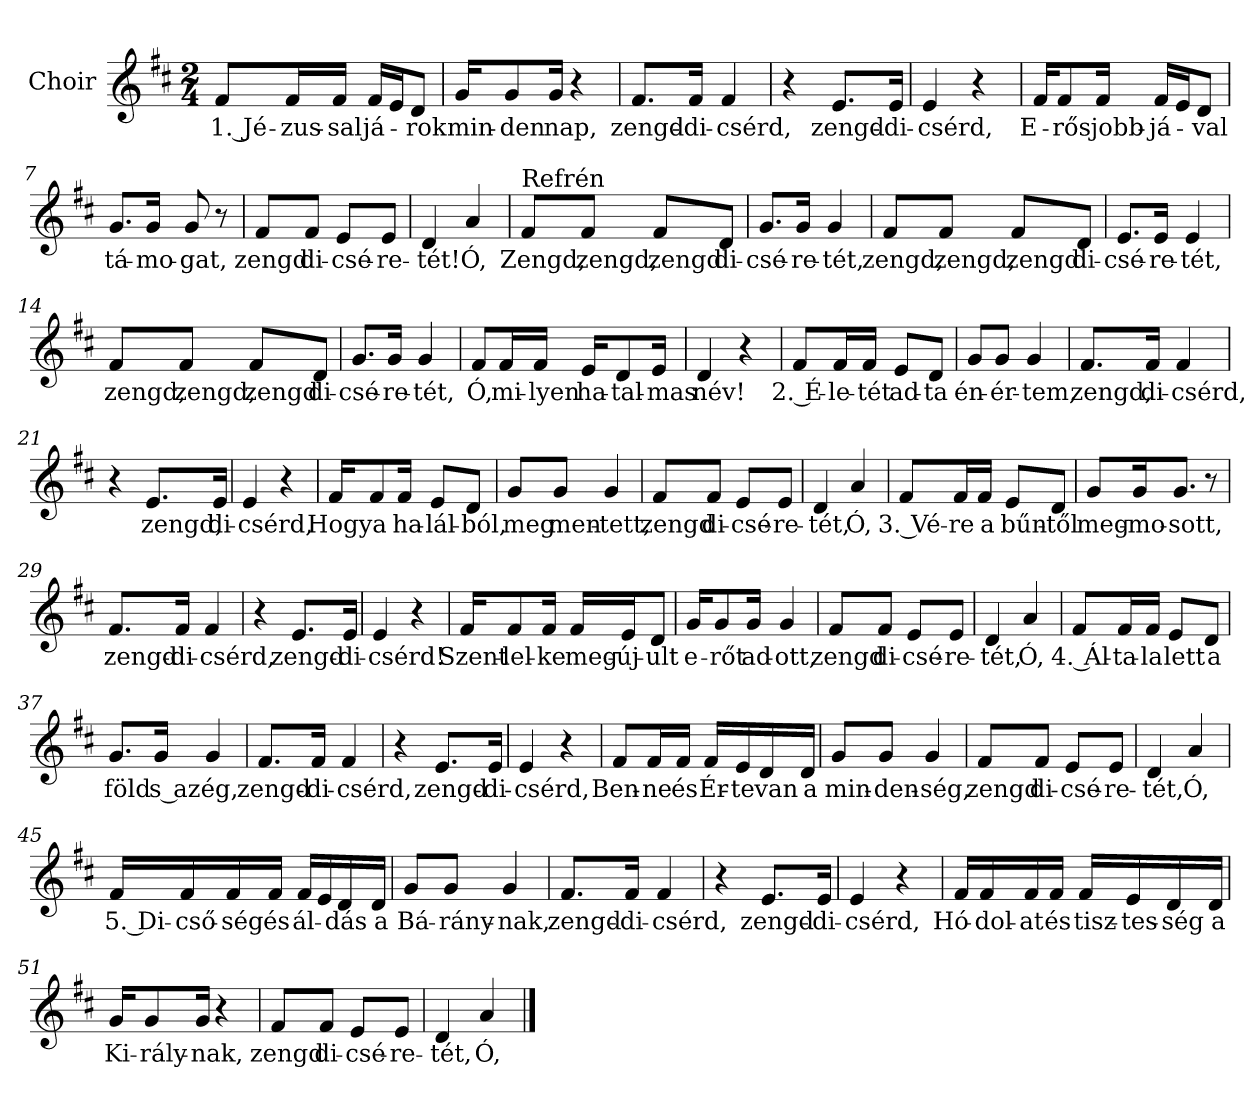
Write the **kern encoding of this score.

**kern	**text
*part1	*part1
*staff1	*staff1
*I"Choir	*
*I'Ch	*
*clefG2	*
*k[f#c#]	*
*D:	*
*M2/4	*
=1	=1
8f#/L	1. Jé-
16f#/	-zus-
16f#/J	-sal
16f#/L	já-
16e/	.
8d/J	-rok
=2	=2
16g/L	min-
8g/	-den
16g/J	nap,
4r	.
=3	=3
8.f#/L	zengd-
16f#/J	-di-
4f#/	-csérd,
=4	=4
4r	.
8.e/L	zengd-
16e/J	-di-
=5	=5
4e/	-csérd,
4r	.
!!LO:LB:g=z
=6	=6
16f#/L	E-
8f#/	-rős
16f#/J	jobb-
16f#/L	-já-
16e/	.
8d/J	-val
=7	=7
8.g/L	tá-
16g/J	-mo-
8g/	-gat,
8r	.
=8	=8
8f#/L	zengd
8f#/J	di-
8e/L	-csé-
8e/J	-re-
=9	=9
4d/	-tét!
4a/	Ó,
!!LO:LB:g=z
=10	=10
!LO:TX:a:t=Refrén	!
8f#/L	Zengd,
8f#/J	zengd,
8f#/L	zengd
8d/J	di-
=11	=11
8.g/L	-csé-
16g/J	-re-
4g/	-tét,
=12	=12
8f#/L	zengd,
8f#/J	zengd,
8f#/L	zengd
8d/J	di-
=13	=13
8.e/L	-csé-
16e/J	-re-
4e/	-tét,
!!LO:LB:g=z
=14	=14
8f#/L	zengd,
8f#/J	zengd,
8f#/L	zengd
8d/J	di-
=15	=15
8.g/L	-csé-
16g/J	-re-
4g/	-tét,
=16	=16
8f#/L	Ó,
16f#/	mi-
16f#/J	-lyen
16e/L	ha-
8d/	-tal-
16e/J	-mas
=17	=17
4d/	név!
4r	.
!!LO:LB:g=z
=18	=18
8f#/L	2. É-
16f#/	-le-
16f#/J	-tét
8e/L	ad-
8d/J	-ta
=19	=19
8g/L	én-
8g/J	-ér-
4g/	-tem,
=20	=20
8.f#/L	zengd,
16f#/J	di-
4f#/	-csérd,
=21	=21
4r	.
8.e/L	zengd,
16e/J	di-
=22	=22
4e/	-csérd,
4r	.
!!LO:LB:g=z
=23	=23
16f#/L	Hogy
8f#/	a
16f#/J	ha-
8e/L	-lál-
8d/J	ból,
=24	=24
8g/L	meg
8g/J	men-
4g/	-tett,
=25	=25
8f#/L	zengd
8f#/J	di-
8e/L	-csé-
8e/J	-re-
=26	=26
4d/	-tét,
4a/	Ó,
!!LO:LB:g=z
=27	=27
8f#/L	3. Vé-
16f#/	-re
16f#/J	a
8e/L	bűn-
8d/J	-től
=28	=28
8g/L	meg-
16g/	-mo-
8.g/J	-sott,
8r	.
=29	=29
8.f#/L	zengd-
16f#/J	-di-
4f#/	-csérd,
=30	=30
4r	.
8.e/L	zengd-
16e/J	-di-
=31	=31
4e/	csérd!
4r	.
!!LO:LB:g=z
=32	=32
16f#/L	Szent-
8f#/	-lel-
16f#/J	-ke
16f#/L	meg-
16e/	-új-
8d/J	-ult
=33	=33
16g/L	e-
8g/	-rőt
16g/J	ad-
4g/	-ott,
=34	=34
8f#/L	zengd
8f#/J	di-
8e/L	-csé-
8e/J	-re-
=35	=35
4d/	-tét,
4a/	Ó,
!!LO:LB:g=z
=36	=36
8f#/L	4. Ál-
16f#/	-ta-
16f#/J	-la
8e/L	lett
8d/J	a
=37	=37
8.g/L	föld
16g/J	s az
4g/	ég,
=38	=38
8.f#/L	zengd-
16f#/J	-di-
4f#/	-csérd,
=39	=39
4r	.
8.e/L	zengd-
16e/J	-di-
=40	=40
4e/	-csérd,
4r	.
!!LO:LB:g=z
=41	=41
8f#/L	Ben-
16f#/	-ne
16f#/J	és
16f#/L	Ér-
16e/	-te
16d/	van
16d/J	a
=42	=42
8g/L	min-
8g/J	-den-
4g/	-ség,
=43	=43
8f#/L	zengd
8f#/J	di-
8e/L	-csé-
8e/J	-re-
=44	=44
4d/	-tét,
4a/	Ó,
!!LO:LB:g=z
=45	=45
16f#/L	5. Di-
16f#/	-cső-
16f#/	-ség
16f#/J	és
16f#/L	ál-
16e/	.
16d/	-dás
16d/J	a
=46	=46
8g/L	Bá-
8g/J	-rány-
4g/	-nak,
=47	=47
8.f#/L	zengd-
16f#/J	-di-
4f#/	csérd,
=48	=48
4r	.
8.e/L	zengd-
16e/J	-di-
=49	=49
4e/	-csérd,
4r	.
!!LO:LB:g=z
=50	=50
16f#/L	Hó-
16f#/	-dol-
16f#/	-at
16f#/J	és
16f#/L	tisz-
16e/	-tes-
16d/	-ség
16d/J	a
=51	=51
16g/L	Ki-
8g/	-rály-
16g/J	-nak,
4r	.
=52	=52
8f#/L	zengd
8f#/J	di-
8e/L	-csé-
8e/J	-re-
=53	=53
4d/	-tét,
4a/	Ó,
==	==
*-	*-
